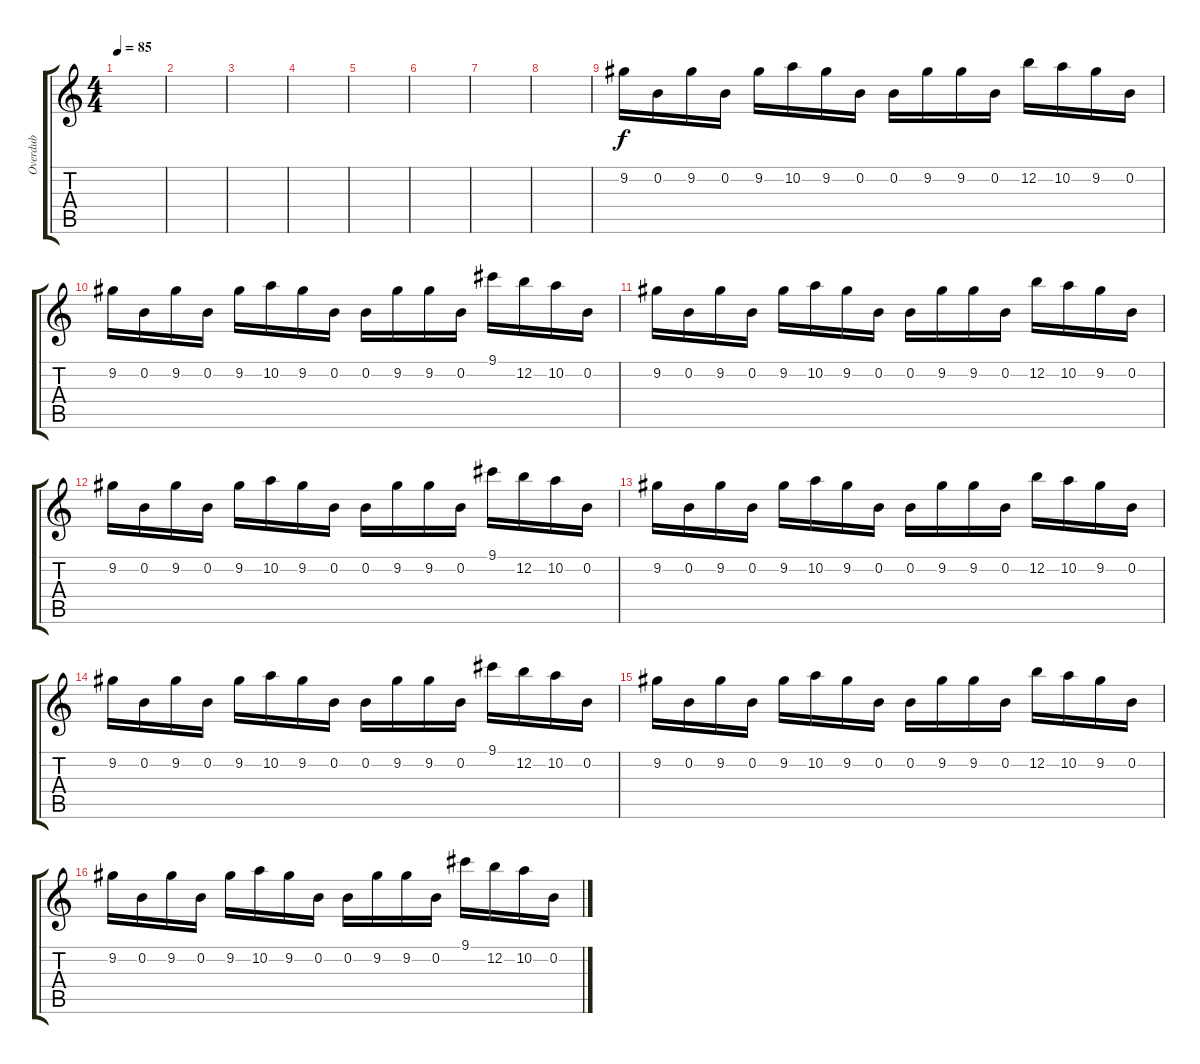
\track ("Overdub" "Overdub") {instrument distortionguitar}
\staff {score tabs}
\tuning (E4 B3 G3 D3 A2 D2) {hide}
\ts (4 4)
\tempo 85
\clef g2
\ks c
|
|
|
|
|
|
|
|
9.2.16 0.2.16 9.2.16 0.2.16 9.2.16 10.2.16 9.2.16 0.2.16 0.2.16 9.2.16 9.2.16 0.2.16 12.2.16 10.2.16 9.2.16 0.2.16 |
9.2.16 0.2.16 9.2.16 0.2.16 9.2.16 10.2.16 9.2.16 0.2.16 0.2.16 9.2.16 9.2.16 0.2.16 9.1.16 12.2.16 10.2.16 0.2.16 |
9.2.16 0.2.16 9.2.16 0.2.16 9.2.16 10.2.16 9.2.16 0.2.16 0.2.16 9.2.16 9.2.16 0.2.16 12.2.16 10.2.16 9.2.16 0.2.16 |
9.2.16 0.2.16 9.2.16 0.2.16 9.2.16 10.2.16 9.2.16 0.2.16 0.2.16 9.2.16 9.2.16 0.2.16 9.1.16 12.2.16 10.2.16 0.2.16 |
9.2.16 0.2.16 9.2.16 0.2.16 9.2.16 10.2.16 9.2.16 0.2.16 0.2.16 9.2.16 9.2.16 0.2.16 12.2.16 10.2.16 9.2.16 0.2.16 |
9.2.16 0.2.16 9.2.16 0.2.16 9.2.16 10.2.16 9.2.16 0.2.16 0.2.16 9.2.16 9.2.16 0.2.16 9.1.16 12.2.16 10.2.16 0.2.16 |
9.2.16 0.2.16 9.2.16 0.2.16 9.2.16 10.2.16 9.2.16 0.2.16 0.2.16 9.2.16 9.2.16 0.2.16 12.2.16 10.2.16 9.2.16 0.2.16 |
9.2.16 0.2.16 9.2.16 0.2.16 9.2.16 10.2.16 9.2.16 0.2.16 0.2.16 9.2.16 9.2.16 0.2.16 9.1.16 12.2.16 10.2.16 0.2.16
